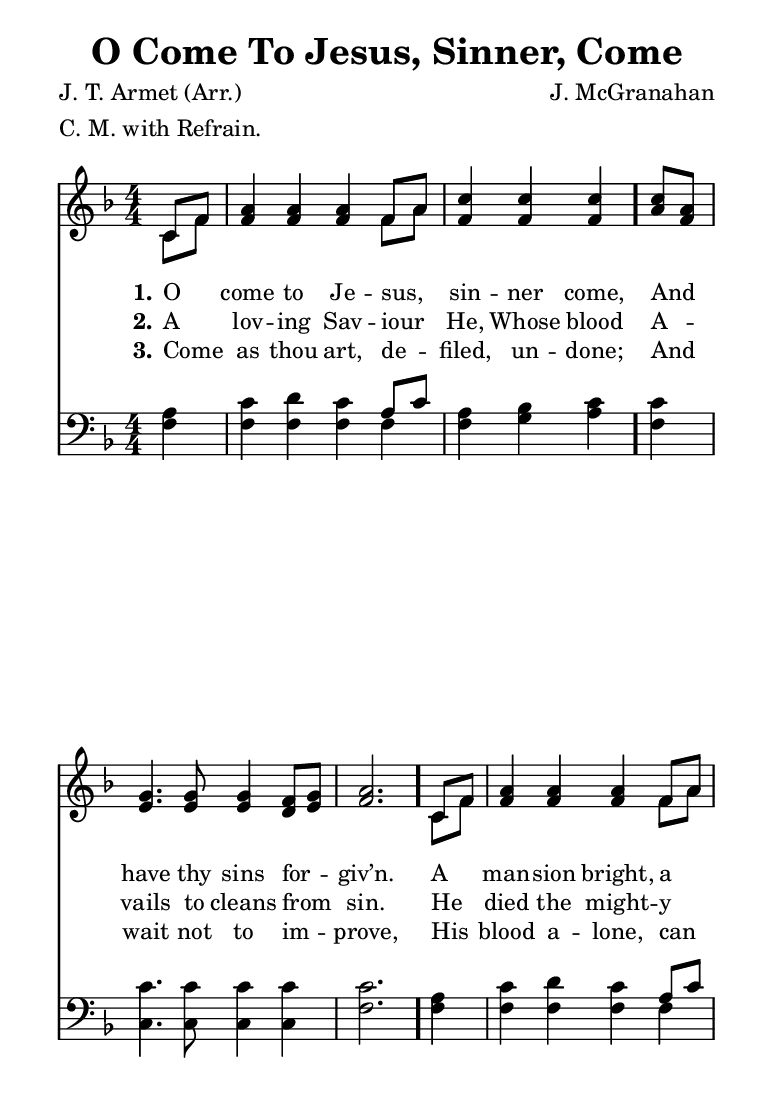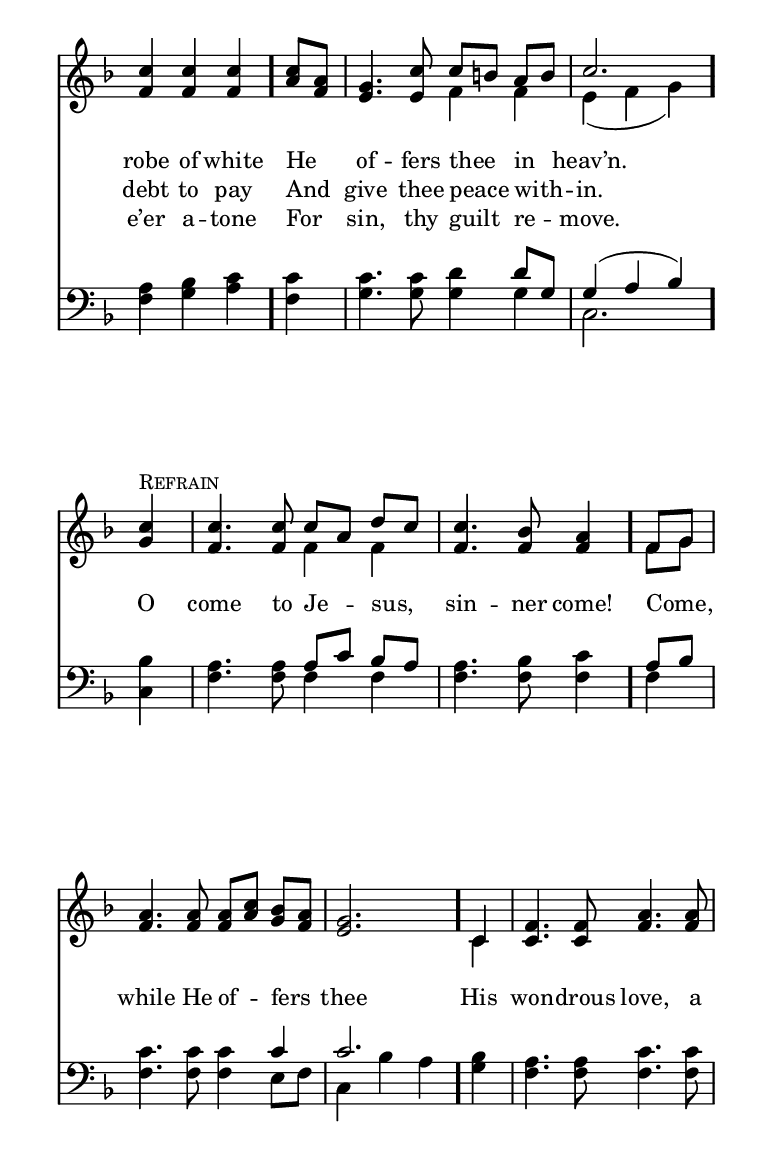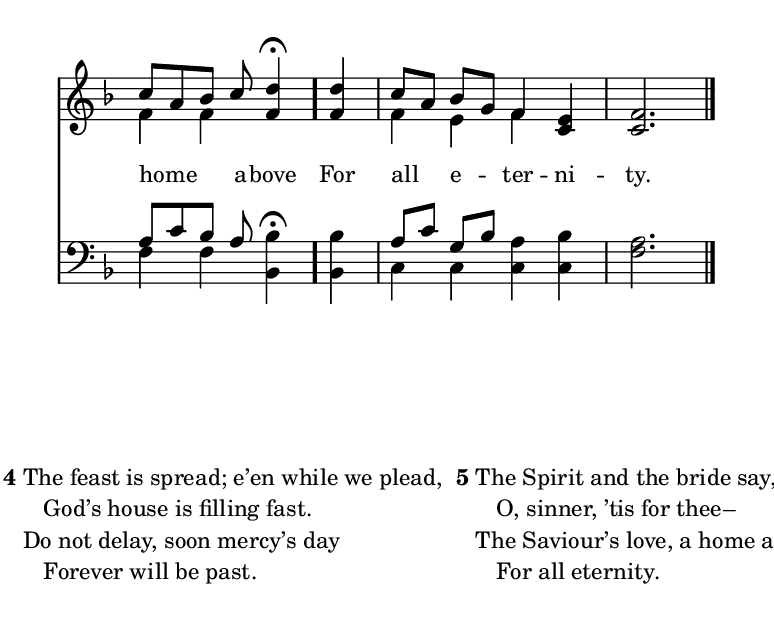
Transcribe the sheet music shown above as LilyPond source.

\include "common/global.ily"
\paper {
  \include "common/paper.ily"
  systems-per-page = ##f
}

\header{
  hymnnumber = "374"
  title = "O Come To Jesus, Sinner, Come"
  tunename = "None But Christ Can Satisfy"
  meter = "C. M. with Refrain."
  poet = "J. T. Armet (Arr.)"
  composer = "J. McGranahan"
  %copyright = ""
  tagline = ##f
}

% for fermata in MIDI
ta = { \tempo 4=80 }
tb = { \tempo 4=32 }

patternAA = { }

global = {
  \include "common/overrides.ily"
  \override Staff.TimeSignature.style = #'numbered
  \time 4/4
  \override Score.MetronomeMark.transparent = ##t % hide all fermata changes too
  \ta
  \key f \major
  \partial 4
  \autoBeamOff
}

notesSoprano = {
\global
\relative c' {

  c8[ f8] | a4 a4 a4 f8[ a8] | c4 c4 c4
  c8[ a8] | g4. g8 g4 f8[ g8] | a2.
  c,8[ f8] | a4 a4 a4 f8[ a8] | c4 c4 c4
  c8[ a8] | g4. c8 c8[ b!8] a8[ b8] | c2.

  << s^\markup { \small \caps "Refrain" }
  { c4 | c4. c8 c8[ a8] d8[ c8] | c4. bes8 a4 } >>
  f8[ g8] | a4. a8 a8[ c8] bes8[ a8] | g2.
  c,4 | f4. f8 a4. a8 | c8[ a8 bes8] c8 \tb d4 \fermata \ta
  d4 | c8[ a8] bes8[ g8] f4 e4 | f2.

  \bar "|."

}
}

notesAlto = {
\global
\relative e' {

  c8[ f8] | f4 f4 f4 f8[ a8] | f4 f4 f4
  a8[ f8] | e4. e8 e4 d8[ e8] | f2.
  c8[ f8] | f4 f4 f4 f8[ a8] | f4 f4 f4
  a8[ f8] | e4. e8 f4 f4 | e4( f4 g4)

  g4 | f4. f8 f4 f4 | f4. f8 f4
  f8[ g8] | f4. f8 f8[ a8] g8[ f8] | e2.
  c4 | c4. c8 f4. f8 | f4 f4 f4
  f4 | f4 e4 f4 c4 | c2.

}
}

notesTenor = {
\global
\relative a {

  a4 | c4 d4 c4 a8[ c8] | a4 bes4 c4
  c4 | c4. c8 c4 c4 | c2.
  a4 | c4 d4 c4 a8[ c8] | a4 bes4 c4
  c4 | c4. c8 d4 d8[ g,8] | g4( a4 bes4)

  bes4 | a4. a8 a8[ c8] bes8[ a8] | a4. bes8 c4 
  a8[ bes8] | c4. c8 c4 c4 | c2.
  bes4 | a4. a8 c4. c8 | a8[ c8 bes8] a8 bes4
  bes4 | a8[ c8] g8[ bes8] a4 bes4 | a2.

}
}

notesBass = {
\global
\relative f {

  f4 | f4 f4 f4 f4 | f4 g4 a4
  f4 | c4. c8 c4 c4 | f2.
  f4 | f4 f4 f4 f4 | f4 g4 a4
  f4 | g4. g8 g4 g4 | c,2.

  c4 | f4. f8 f4 f4 | f4. f8 f4
  f4 | f4. f8 f4 e8[ f8] | c4 bes'4 a4
  g4 | f4. f8 f4. f8 | f4 f4 bes,4 \fermata
  bes4 | c4 c4 c4 c4 | f2.

}
}

Refrain = \lyricmode {

O come to Je -- sus, sin -- ner come! \bar "."
Come, while He of -- fers thee \bar "."
His won -- drous love, a home a -- bove \bar "."
For all e -- ter -- ni -- ty. \bar "."

}

wordsA = \lyricmode {
\set stanza = "1."

O come to Je -- sus, sin -- ner come, \bar "."
And have thy sins for -- giv’n. \bar "."
A man -- sion bright, a robe of white \bar "."
He of -- fers thee in heav’n. \bar "."

}

wordsB = \lyricmode {
\set stanza = "2."

A lov -- ing Sav -- iour He, Whose blood
A -- vails to cleans from sin.
He died the might -- y debt to pay
And give thee peace with -- in.

\Refrain

}

wordsC = \lyricmode {
\set stanza = "3."

Come as thou art, de -- filed, un -- done;
And wait not to im -- prove,
His blood a -- lone, can e’er a -- tone
For sin, thy guilt re -- move.

}

wordsD = \markuplist {

\line { The feast is spread; e’en while we plead, }
\line { { \hspace #2 } God’s house is filling fast. }
\line { Do not delay, soon mercy’s day }
\line { { \hspace #2 } Forever will be past. }

}

wordsE = \markuplist {

\line { The Spirit and the bride say, “Come”; }
\line { { \hspace #2 } O, sinner, ’tis for thee– }
\line { The Saviour’s love, a home above }
\line { { \hspace #2 } For all eternity. }

}

\score {
  \context ChoirStaff <<
    \context Staff = upper <<
      \set Staff.autoBeaming = ##f
      \set ChoirStaff.systemStartDelimiter = #'SystemStartBar
      \set ChoirStaff.printPartCombineTexts = ##f
      \partcombine #'(2 . 9) \notesSoprano \notesAlto
      \context NullVoice = sopranos { \voiceOne << \notesSoprano >> }
      \context NullVoice = altos { \voiceTwo << \notesAlto >> }
      \context Lyrics = one   \lyricsto sopranos \wordsA
      \context Lyrics = two   \lyricsto sopranos \wordsB
      \context Lyrics = three \lyricsto sopranos \wordsC
    >>
    \context Staff = men <<
      \set Staff.autoBeaming = ##f
      \clef bass
      \set ChoirStaff.printPartCombineTexts = ##f
      \partcombine #'(2 . 9) \notesTenor \notesBass
      \context NullVoice = tenors { \voiceOne << \notesTenor >> }
      \context NullVoice = basses { \voiceTwo << \notesBass >> }
    >>
  >>
  \layout {
    \include "common/layout.ily"
  }
  \midi{
    \include "common/midi.ily"
  }
}

\noPageBreak

\markup { \fill-line {
  \hspace #0.1
  \line{ \bold 4 \column { \wordsD } }
  \hspace #0.1
  \line{ \bold 5 \column { \wordsE } }
  \hspace #0.1
} }

\version "2.19.49"  % necessary for upgrading to future LilyPond versions.

% vi:set et ts=2 sw=2 ai nocindent syntax=lilypond:
